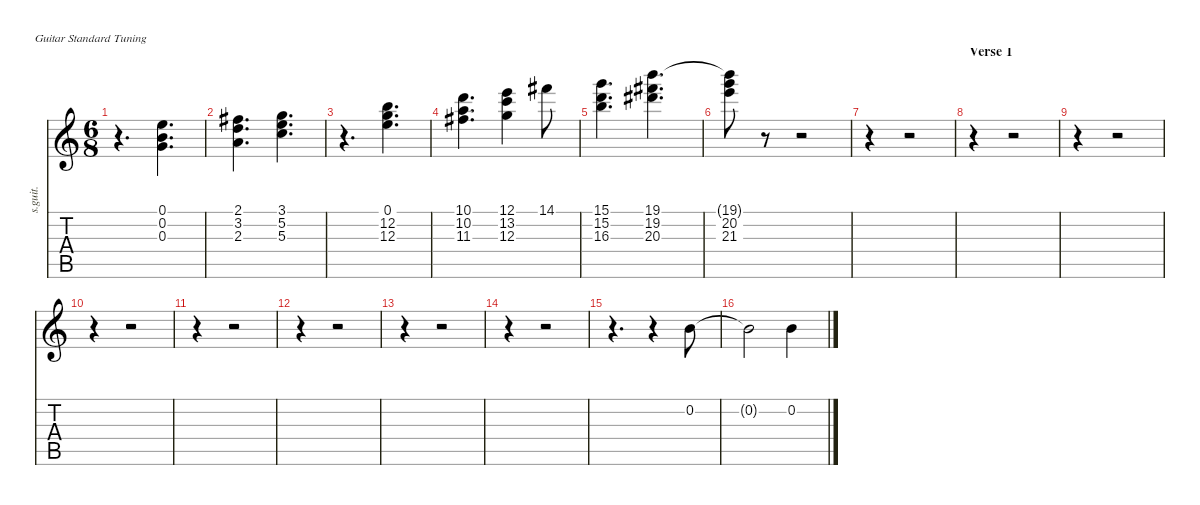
\defaultSystemsLayout 4
\hideDynamics
\bracketExtendMode nobrackets
\track ("Michael Kamen - Strings 1" "s.guit.") {instrument stringensemble1}
\staff {score tabs}
\tuning (E4 B3 G3 D3 A2 E2)
\displaytranspose 12
\ts (6 8)
\tempo (71 hide)
\clef g2
\ks c
r.4{d dy fff} (0.1 0.2 0.3).4{d lyrics (0 "") lyrics (1 "") lyrics (2 "") lyrics (3 "") lyrics (4 "")} |
(2.1{acc #} 3.2 2.3).4{d lyrics (0 "") lyrics (1 "") lyrics (2 "") lyrics (3 "") lyrics (4 "")} (3.1 5.2 5.3).4{d lyrics (0 "") lyrics (1 "") lyrics (2 "") lyrics (3 "") lyrics (4 "")} |
r.4{d} (0.1 12.2 12.3).4{d lyrics (0 "") lyrics (1 "") lyrics (2 "") lyrics (3 "") lyrics (4 "")} |
(10.1 10.2 11.3{acc #}).4{d lyrics (0 "") lyrics (1 "") lyrics (2 "") lyrics (3 "") lyrics (4 "")} (12.1 13.2 12.3).4{lyrics (0 "") lyrics (1 "") lyrics (2 "") lyrics (3 "") lyrics (4 "")} 14.1{acc #}.8{lyrics (0 "") lyrics (1 "") lyrics (2 "") lyrics (3 "") lyrics (4 "")} |
(15.1 15.2 16.3).4{d lyrics (0 "") lyrics (1 "") lyrics (2 "") lyrics (3 "") lyrics (4 "")} (19.1 19.2{acc #} 20.3{acc #}).4{d lyrics (0 "") lyrics (1 "") lyrics (2 "") lyrics (3 "") lyrics (4 "")} |
(19.1{t} 20.2 21.3).8{lyrics (0 "") lyrics (1 "") lyrics (2 "") lyrics (3 "") lyrics (4 "")} r.8 r.2 |
r.4 r.2 |
\section ("" "Verse 1")
r.4 r.2 |
r.4 r.2 |
r.4 r.2 |
r.4 r.2 |
r.4 r.2 |
r.4 r.2 |
r.4 r.2 |
r.4{d} r.4 0.2.8{lyrics (0 "") lyrics (1 "") lyrics (2 "") lyrics (3 "") lyrics (4 "")} |
0.2{t}.2{lyrics (0 "") lyrics (1 "") lyrics (2 "") lyrics (3 "") lyrics (4 "")} 0.2.4{lyrics (0 "") lyrics (1 "") lyrics (2 "") lyrics (3 "") lyrics (4 "")}
